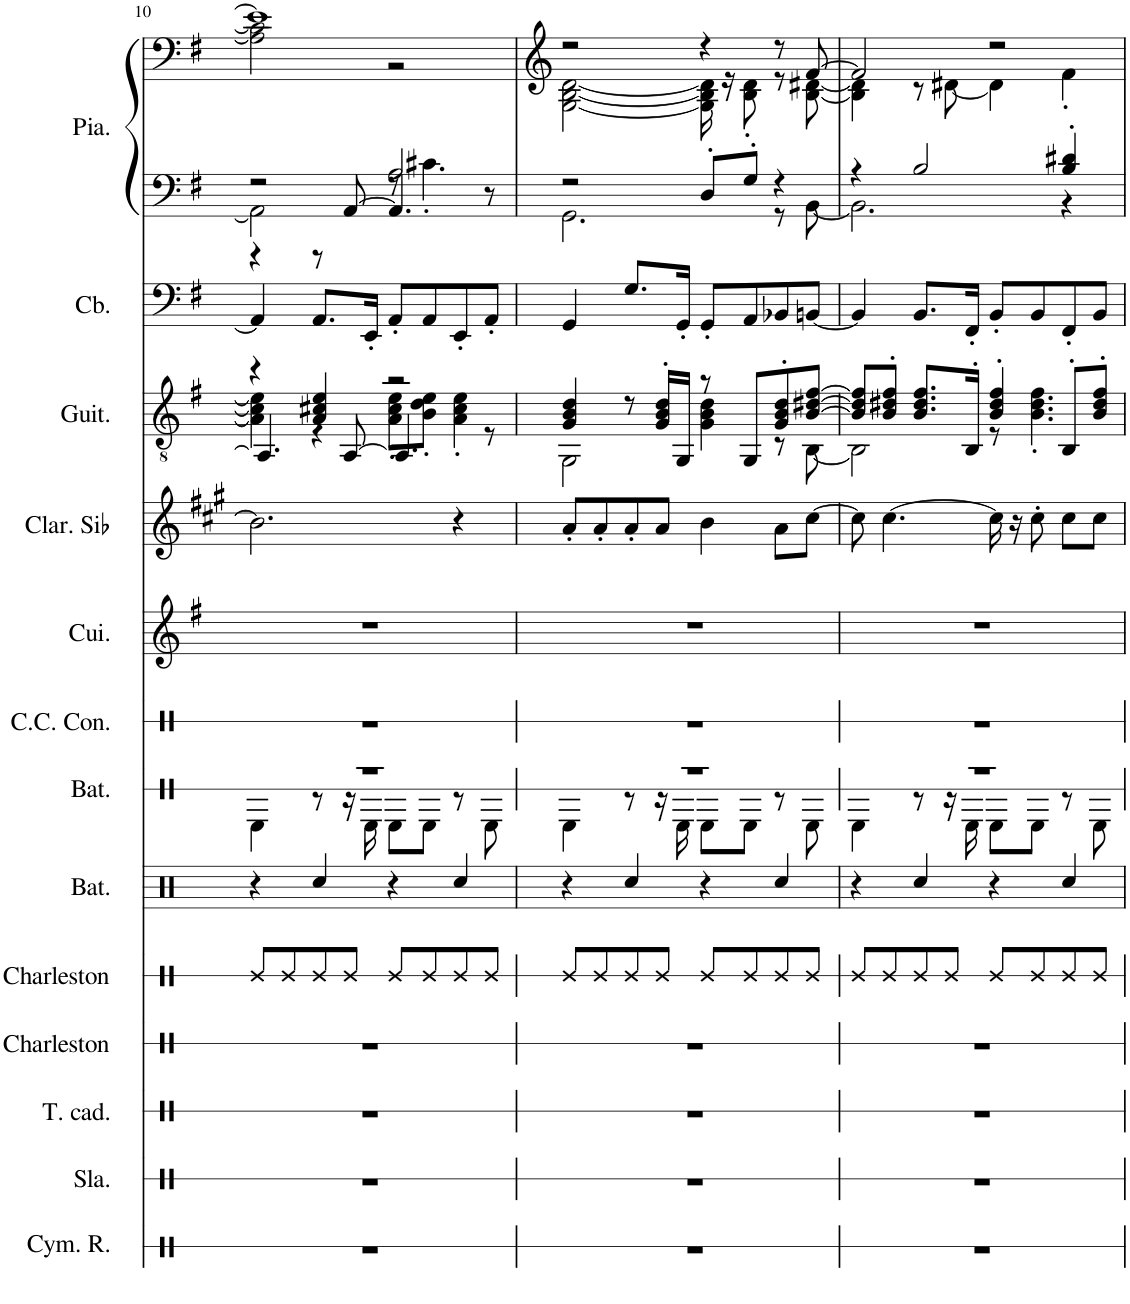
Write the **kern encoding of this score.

**kern	**kern	**kern	**kern	**kern	**kern	**kern	**kern	**kern	**kern	**kern	**kern	**kern	**kern
*part13	*part12	*part11	*part10	*part9	*part8	*part7	*part6	*part5	*part4	*part3	*part2	*part1	*part1
*staff14	*staff13	*staff12	*staff11	*staff10	*staff9	*staff8	*staff7	*staff6	*staff5	*staff4	*staff3	*staff2	*staff1
*I"Cymbale ride, RIDE CYMB	*I"Slap, LOW TOM	*I"Tambour sur cadre, MID TOM	*I"Charleston, OPEN HIHAT	*I"Charleston, CLOSED H.H	*I"Batterie, SNARE DRUM	*I"Batterie	*I"Caisse claire de concert, SEASHORE	*I"Cuivres, BRASS 1	*I"Clarinette en Sib	*I"Guitare acoustique, STEEL GTR	*I"Contrebasse, ACOU BASS	*I"Piano, A.PIANO 1	*
*I'Cym. R.	*I'Sla.	*I'T. cad.	*I'Charleston	*I'Charleston	*I'Bat.	*I'Bat.	*I'C.C. Con.	*I'Cui.	*I'Clar. Sib	*I'Guit.	*I'Cb.	*I'Pia.	*
!!LO:PB:g=z
*clefX	*clefX	*clefX	*clefX	*clefX	*clefX	*clefX	*clefX	*clefG2	*clefG2	*clefGv2	*clefF4	*clefF4	*clefF4
*	*	*	*	*	*	*	*	*	*Trd1c2	*	*Trd7c12	*	*
*k[]	*k[]	*k[]	*k[]	*k[]	*k[]	*k[]	*k[f#]	*k[f#]	*k[f#c#g#]	*k[f#]	*k[f#]	*k[f#]	*k[f#]
*M4/4	*M4/4	*M4/4	*M4/4	*M4/4	*M4/4	*M4/4	*M4/4	*M4/4	*M4/4	*M4/4	*M4/4	*M4/4	*M4/4
=10	=10	=10	=10	=10	=10	=10	=10	=10	=10	=10	=10	=10	=10
*	*	*	*	*	*	*^	*	*	*	*^	*	*^	*^
*	*	*	*	*	*	*	*	*	*	*	*	*^	*	*	*^	*	*
1r	1r	1r	1r	8Re/L	4r	1r	4RE\	1r	1r	2.b\]	4r	4A\] 4c#\] 4e\]	4.AA/]	4AA/]	2r	2AA\]	4r	1e]	2A\] 2c#\]
.	.	.	.	8Re/	.	.	.	.	.	.	.	.	.	.	.	.	.	.	.
.	.	.	.	8Re/	4Rcc/	.	8r	.	.	.	4A/ 4c#X/ 4e/	4r	.	8.AA/L	.	.	8r	.	.
.	.	.	.	8Re/J	.	.	16r	.	.	.	.	.	[8AA/	.	.	.	[8AA/	.	.
.	.	.	.	.	.	.	16RE\	.	.	.	.	.	.	16EE'/Jk	.	.	.	.	.
.	.	.	.	8Re/L	4r	.	8RE\L	.	.	.	2r	8A\' 8c#\' 8e\'L	4.AA/]	8AA'/L	2A/	8r	4.AA/]	.	2r
.	.	.	.	8Re/	.	.	8RE\J	.	.	.	.	8B\' 8d\' 8e\'J	.	8AA/	.	4.c#X'\	.	.	.
.	.	.	.	8Re/	4Rcc/	.	8r	.	.	4r	.	4A\' 4c#\' 4e\'	.	8EE'/	.	.	.	.	.
.	.	.	.	8Re/J	.	.	8RE\	.	.	.	.	.	8r	8AA'/J	.	.	8r	.	.
*	*	*	*	*	*	*	*	*	*	*	*	*v	*v	*	*	*v	*v	*	*
=11	=11	=11	=11	=11	=11	=11	=11	=11	=11	=11	=11	=11	=11	=11	=11	=11	=11
1r	1r	1r	1r	8Re/L	4r	1r	4RE\	1r	1r	8a'/L	4G/ 4B/ 4d/	2GG\	4GG/	2r	2.GG\	2r	[2G\ [2B\ [2d\
.	.	.	.	8Re/	.	.	.	.	.	8a'/	.	.	.	.	.	.	.
.	.	.	.	8Re/	4Rcc/	.	8r	.	.	8a'/	8r	.	8.G/L	.	.	.	.
.	.	.	.	8Re/J	.	.	16r	.	.	8a/J	16G/' 16B/' 16d/'LL	.	.	.	.	.	.
.	.	.	.	.	.	.	16RE\	.	.	.	16GG/JJ	.	16GG'/Jk	.	.	.	.
.	.	.	.	8Re/L	4r	.	8RE\L	.	.	4b\	8r	4G\ 4B\ 4d\	8GG'/L	8D'/L	.	4r	16G\] 16B\] 16d\]
.	.	.	.	.	.	.	.	.	.	.	.	.	.	.	.	.	16r
.	.	.	.	8Re/	.	.	8RE\J	.	.	.	8GG/L	.	8AA/	8G'/J	.	.	8B\' 8d\'
.	.	.	.	8Re/	4Rcc/	.	8r	.	.	8a\L	8G/' 8B/' 8d/'	8r	8BB-X/	4r	8r	8r	8r
.	.	.	.	8Re/J	.	.	8RE\	.	.	[8cc#\J	[8B/ [8d#X/ [8f#/J	[8BB\	[8BBn/J	.	[8BB\	[8f#/	[8B\ [8d#X\
=12	=12	=12	=12	=12	=12	=12	=12	=12	=12	=12	=12	=12	=12	=12	=12	=12	=12
1r	1r	1r	1r	8Re/L	4r	1r	4RE\	1r	1r	8cc#\]	8B/] 8d#/] 8f#/]L	2BB\]	4BB/]	4r	2.BB\]	2f#/]	4B\] 4d#\]
.	.	.	.	8Re/	.	.	.	.	.	[4.cc#\	8B/' 8d#X/' 8f#/'J	.	.	.	.	.	.
.	.	.	.	8Re/	4Rcc/	.	8r	.	.	.	8.B/ 8.d#/ 8.f#/L	.	8.BB/L	2B/	.	.	8r
.	.	.	.	8Re/J	.	.	16r	.	.	.	.	.	.	.	.	.	[8d#X\
.	.	.	.	.	.	.	16RE\	.	.	.	16BB'/Jk	.	16FF#'/Jk	.	.	.	.
.	.	.	.	8Re/L	4r	.	8RE\L	.	.	16cc#\]	4B/' 4d#/' 4f#/'	8r	8BB'/L	.	.	2r	4d#\]
.	.	.	.	.	.	.	.	.	.	16r	.	.	.	.	.	.	.
.	.	.	.	8Re/	.	.	8RE\J	.	.	8cc#'\	.	4.B\' 4.d#\' 4.f#\'	8BB/	.	.	.	.
.	.	.	.	8Re/	4Rcc/	.	8r	.	.	8cc#\L	8BB'/L	.	8FF#'/	4B/' 4d#X/'	4r	.	4f#'\
.	.	.	.	8Re/J	.	.	8RE\	.	.	8cc#\J	8B/' 8d#/' 8f#/'J	.	8BB/J	.	.	.	.
*	*	*	*	*	*	*	*	*	*	*	*	*	*	*v	*v	*	*
*	*	*	*	*	*	*v	*v	*	*	*	*v	*v	*	*	*v	*v
=	=	=	=	=	=	=	=	=	=	=	=	=	=
*-	*-	*-	*-	*-	*-	*-	*-	*-	*-	*-	*-	*-	*-
